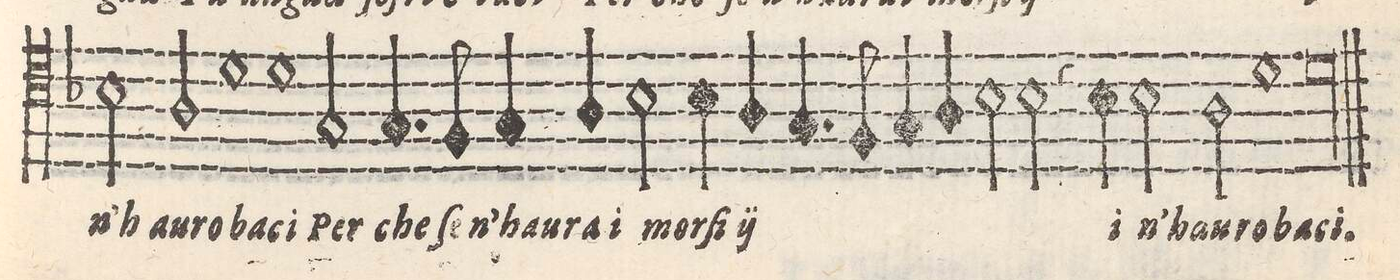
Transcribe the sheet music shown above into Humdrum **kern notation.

**kern	**text
*I"TENORE	*
*clefC4	*
*k[b-]	*
*met(C)	*
*M4/4	*
2B-\	-n' hau-
2A/	-ro-
=77-	=77-
1d	-ba-
=78-	=78-
1d	-ci
=79-	=79-
2G/	Per
4.G/	che
8F/	ſe-
=80-	=80-
4G/	-n' hau-
4A/	-rai
2B-\	mor-
=81-	=81-
4B-\	-xi
*	*ij
4A/	Per
4.G/	che
8F/	ſe-
=82-	=82-
4G/	-n' hau-
4A/	-rai
2B-\	mor-
=83-	=83-
2B-\	-ſi
*	*Xij
4r	.
4B-\	i-
=84-	=84-
2B-\	-n' hau-
2A\	-ro-
=85-	=85-
1d	-ba-
=86-	=86-
0.d	-ci.
=87-	=87-
=88-	=88-
=-	=-
*-	*-
